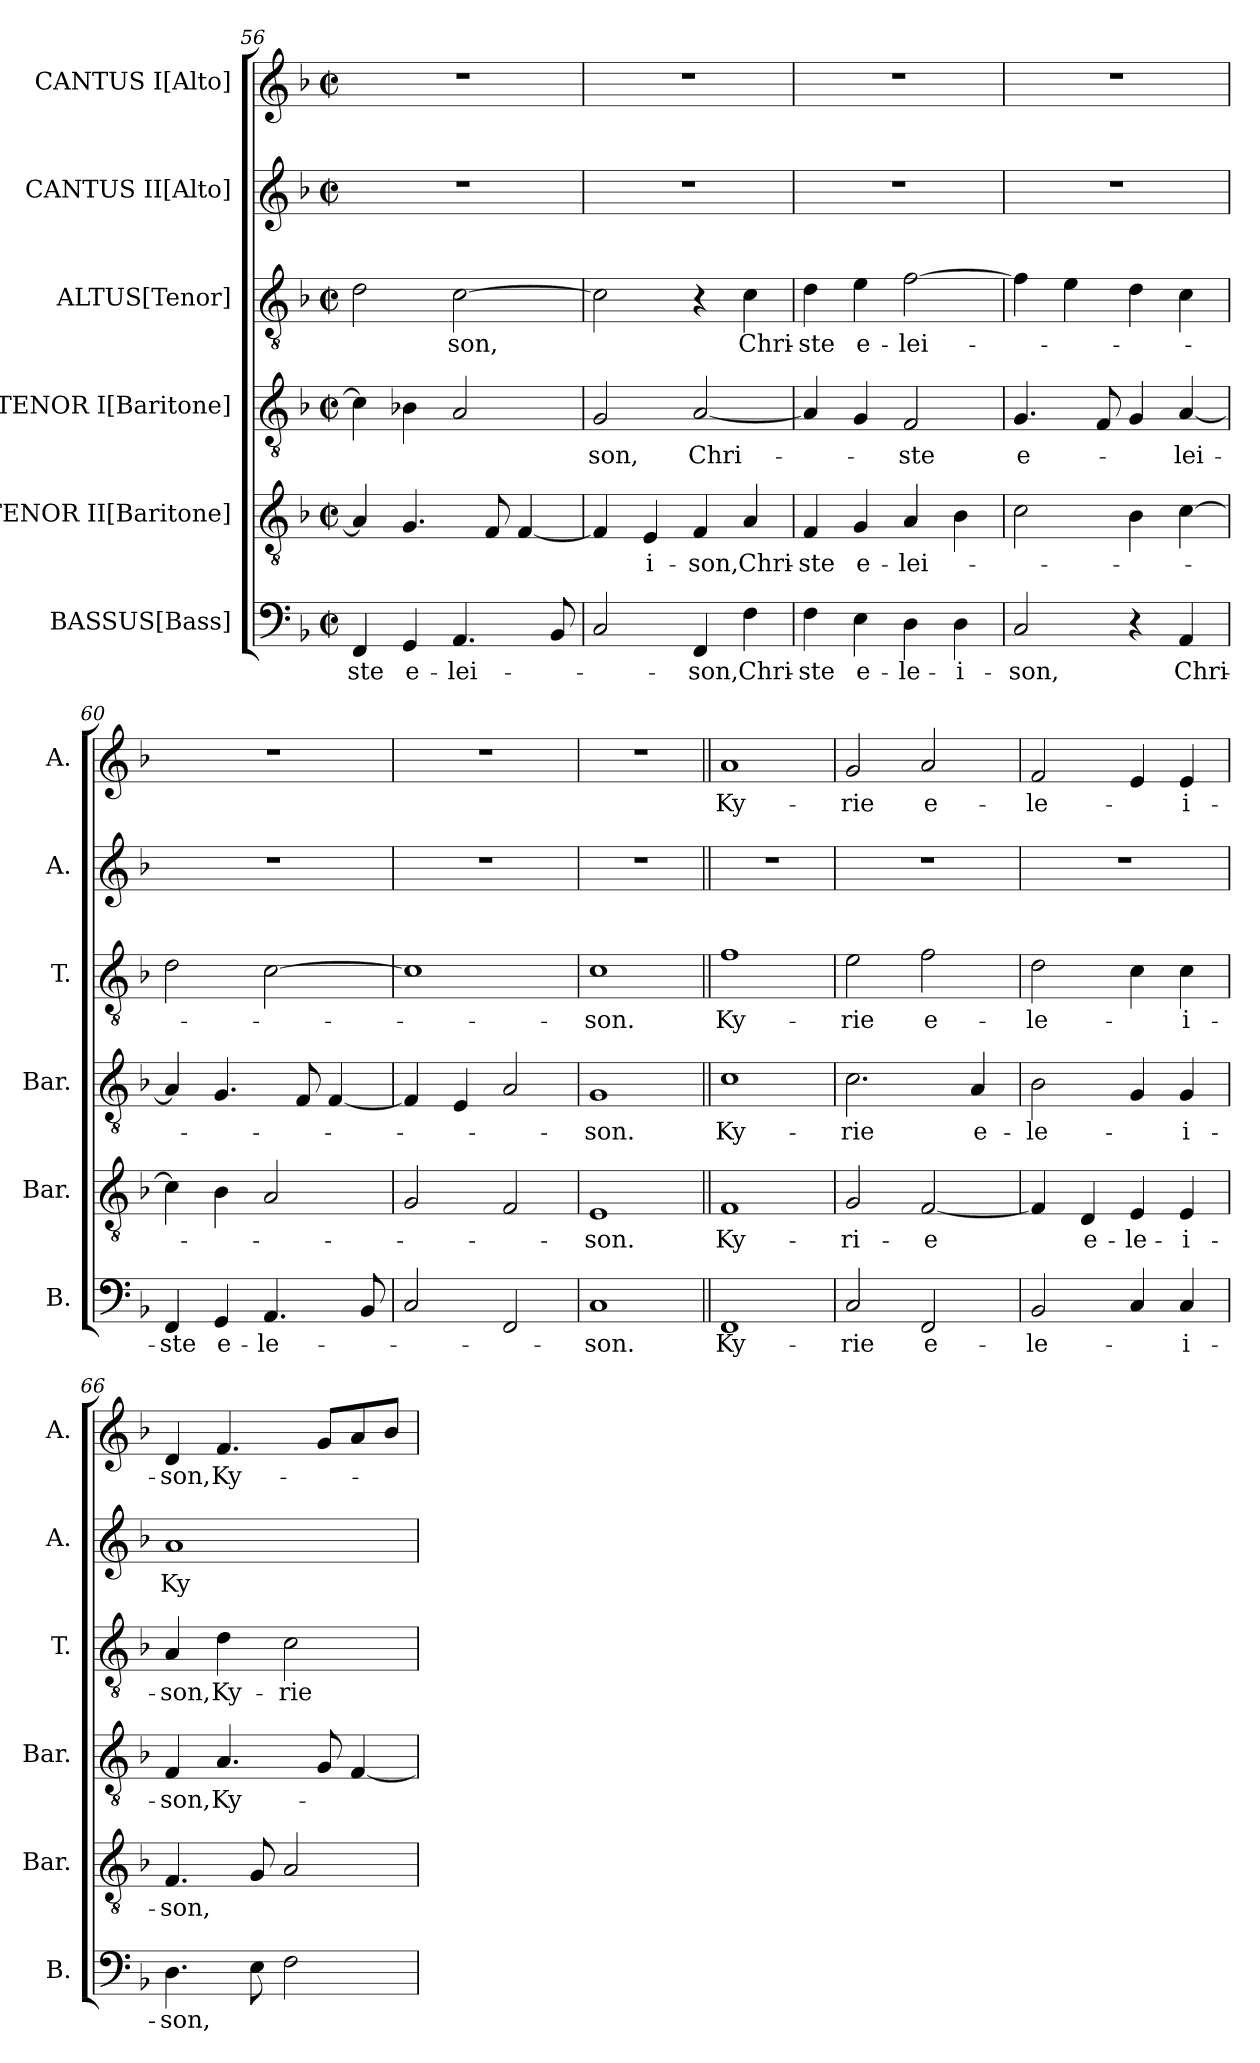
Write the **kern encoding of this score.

**kern	**text	**kern	**text	**kern	**text	**kern	**text	**kern	**text	**kern	**text
*part6	*part6	*part5	*part5	*part4	*part4	*part3	*part3	*part2	*part2	*part1	*part1
*staff6	*staff6	*staff5	*staff5	*staff4	*staff4	*staff3	*staff3	*staff2	*staff2	*staff1	*staff1
*I"BASSUS[Bass]	*	*I"TENOR II[Baritone]	*	*I"TENOR I[Baritone]	*	*I"ALTUS[Tenor]	*	*I"CANTUS II[Alto]	*	*I"CANTUS I[Alto]	*
*I'B.	*	*I'Bar.	*	*I'Bar.	*	*I'T.	*	*I'A.	*	*I'A.	*
*clefF4	*	*clefGv2	*	*clefGv2	*	*clefGv2	*	*clefG2	*	*clefG2	*
*	*	*ITrd7c12	*	*ITrd7c12	*	*ITrd7c12	*	*	*	*	*
*k[b-]	*	*k[b-]	*	*k[b-]	*	*k[b-]	*	*k[b-]	*	*k[b-]	*
*F:	*	*F:	*	*F:	*	*F:	*	*F:	*	*F:	*
*M2/2	*	*M2/2	*	*M2/2	*	*M2/2	*	*M2/2	*	*M2/2	*
*met(c|)	*	*met(c|)	*	*met(c|)	*	*met(c|)	*	*met(c|)	*	*met(c|)	*
=56	=56	=56	=56	=56	=56	=56	=56	=56	=56	=56	=56
!	!LO:LY:b	!	!	!	!	!	!	!	!	!	!
4FF/	-ste	4AA/]	.	4C\]	.	2D\	.	1r	.	1r	.
!	!LO:LY:b	!	!	!	!	!	!	!	!	!	!
4GG/	e-	4.GG/	.	4BB-X\	.	.	.	.	.	.	.
!	!LO:LY:b	!	!	!	!	!	!LO:LY:b	!	!	!	!
4.AA/	-lei-	.	.	2AA/	.	[>2C\	-son,	.	.	.	.
.	.	8FF/	.	.	.	.	.	.	.	.	.
.	.	[<4FF/	.	.	.	.	.	.	.	.	.
8BB-/	.	.	.	.	.	.	.	.	.	.	.
=57	=57	=57	=57	=57	=57	=57	=57	=57	=57	=57	=57
!	!	!	!	!	!LO:LY:b	!	!	!	!	!	!
2C/	.	4FF/]	.	2GG/	-son,	2C\]	.	1r	.	1r	.
!	!	!	!LO:LY:b	!	!	!	!	!	!	!	!
.	.	4EE/	-i-	.	.	.	.	.	.	.	.
!	!LO:LY:b	!	!LO:LY:b	!	!LO:LY:b	!	!	!	!	!	!
4FF/	-son,	4FF/	-son,	[<2AA/	Chri-	4r	.	.	.	.	.
!	!LO:LY:b	!	!LO:LY:b	!	!	!	!LO:LY:b	!	!	!	!
4F\	Chri-	4AA/	Chri-	.	.	4C\	Chri-	.	.	.	.
!!LO:LB:g=z
=58	=58	=58	=58	=58	=58	=58	=58	=58	=58	=58	=58
!	!LO:LY:b	!	!LO:LY:b	!	!	!	!LO:LY:b	!	!	!	!
4F\	-ste	4FF/	-ste	4AA/]	.	4D\	-ste	1r	.	1r	.
!	!LO:LY:b	!	!LO:LY:b	!	!	!	!LO:LY:b	!	!	!	!
4E\	e-	4GG/	e-	4GG/	.	4E\	e-	.	.	.	.
!	!LO:LY:b	!	!LO:LY:b	!	!LO:LY:b	!	!LO:LY:b	!	!	!	!
4D\	-le-	4AA/	-lei-	2FF/	-ste	[>2F\	-lei-	.	.	.	.
!	!LO:LY:b	!	!	!	!	!	!	!	!	!	!
4D\	-i-	4BB-\	.	.	.	.	.	.	.	.	.
=59	=59	=59	=59	=59	=59	=59	=59	=59	=59	=59	=59
!	!LO:LY:b	!	!	!	!LO:LY:b	!	!	!	!	!	!
2C/	-son,	2C\	.	4.GG/	e-	4F\]	.	1r	.	1r	.
.	.	.	.	.	.	4E\	.	.	.	.	.
.	.	.	.	8FF/	.	.	.	.	.	.	.
4r	.	4BB-\	.	4GG/	.	4D\	.	.	.	.	.
!	!LO:LY:b	!	!	!	!LO:LY:b	!	!	!	!	!	!
4AA/	Chri-	[>4C\	.	[<4AA/	-lei-	4C\	.	.	.	.	.
=60	=60	=60	=60	=60	=60	=60	=60	=60	=60	=60	=60
!	!LO:LY:b	!	!	!	!	!	!	!	!	!	!
4FF/	-ste	4C\]	.	4AA/]	.	2D\	.	1r	.	1r	.
!	!LO:LY:b	!	!	!	!	!	!	!	!	!	!
4GG/	e-	4BB-\	.	4.GG/	.	.	.	.	.	.	.
!	!LO:LY:b	!	!	!	!	!	!	!	!	!	!
4.AA/	-le-	2AA/	.	.	.	[>2C\	.	.	.	.	.
.	.	.	.	8FF/	.	.	.	.	.	.	.
.	.	.	.	[<4FF/	.	.	.	.	.	.	.
8BB-/	.	.	.	.	.	.	.	.	.	.	.
=61	=61	=61	=61	=61	=61	=61	=61	=61	=61	=61	=61
2C/	.	2GG/	.	4FF/]	.	1C]	.	1r	.	1r	.
.	.	.	.	4EE/	.	.	.	.	.	.	.
2FF/	.	2FF/	.	2AA/	.	.	.	.	.	.	.
=62	=62	=62	=62	=62	=62	=62	=62	=62	=62	=62	=62
!	!LO:LY:b	!	!LO:LY:b	!	!LO:LY:b	!	!LO:LY:b	!	!	!	!
1C	-son.	1EE	-son.	1GG	-son.	1C	-son.	1r	.	1r	.
!!LO:LB:g=z
=63||	=63||	=63||	=63||	=63||	=63||	=63||	=63||	=63||	=63||	=63||	=63||
!	!LO:LY:b	!	!LO:LY:b	!	!LO:LY:b	!	!LO:LY:b	!	!	!	!LO:LY:b
1FF	Ky-	1FF	Ky-	1C	Ky-	1F	Ky-	1r	.	1a	Ky-
=64	=64	=64	=64	=64	=64	=64	=64	=64	=64	=64	=64
!	!LO:LY:b	!	!LO:LY:b	!	!LO:LY:b	!	!LO:LY:b	!	!	!	!LO:LY:b
2C/	-rie	2GG/	-ri-	2.C\	-rie	2E\	-rie	1r	.	2g/	-rie
!	!LO:LY:b	!	!LO:LY:b	!	!	!	!LO:LY:b	!	!	!	!LO:LY:b
2FF/	e-	[<2FF/	-e	.	.	2F\	e-	.	.	2a/	e-
!	!	!	!	!	!LO:LY:b	!	!	!	!	!	!
.	.	.	.	4AA/	e-	.	.	.	.	.	.
=65	=65	=65	=65	=65	=65	=65	=65	=65	=65	=65	=65
!	!LO:LY:b	!	!	!	!LO:LY:b	!	!LO:LY:b	!	!	!	!LO:LY:b
2BB-/	-le-	4FF/]	.	2BB-\	-le-	2D\	-le-	1r	.	2f/	-le-
!	!	!	!LO:LY:b	!	!	!	!	!	!	!	!
.	.	4DD/	e-	.	.	.	.	.	.	.	.
!	!	!	!LO:LY:b	!	!	!	!	!	!	!	!
4C/	.	4EE/	-le-	4GG/	.	4C\	.	.	.	4e/	.
!	!LO:LY:b	!	!LO:LY:b	!	!LO:LY:b	!	!LO:LY:b	!	!	!	!LO:LY:b
4C/	-i-	4EE/	-i-	4GG/	-i-	4C\	-i-	.	.	4e/	-i-
=66	=66	=66	=66	=66	=66	=66	=66	=66	=66	=66	=66
!	!LO:LY:b	!	!LO:LY:b	!	!LO:LY:b	!	!LO:LY:b	!	!LO:LY:b	!	!LO:LY:b
4.D\	-son,	4.FF/	-son,	4FF/	-son,	4AA/	-son,	1a	Ky-	4d/	-son,
!	!	!	!	!	!LO:LY:b	!	!LO:LY:b	!	!	!	!LO:LY:b
.	.	.	.	4.AA/	Ky-	4D\	Ky-	.	.	4.f/	Ky-
8E\	.	8GG/	.	.	.	.	.	.	.	.	.
!	!	!	!	!	!	!	!LO:LY:b	!	!	!	!
2F\	.	2AA/	.	.	.	2C\	-rie	.	.	.	.
.	.	.	.	8GG/	.	.	.	.	.	8g/L	.
.	.	.	.	[<4FF/	.	.	.	.	.	8a/	.
.	.	.	.	.	.	.	.	.	.	8b-/J	.
=	=	=	=	=	=	=	=	=	=	=	=
*-	*-	*-	*-	*-	*-	*-	*-	*-	*-	*-	*-
